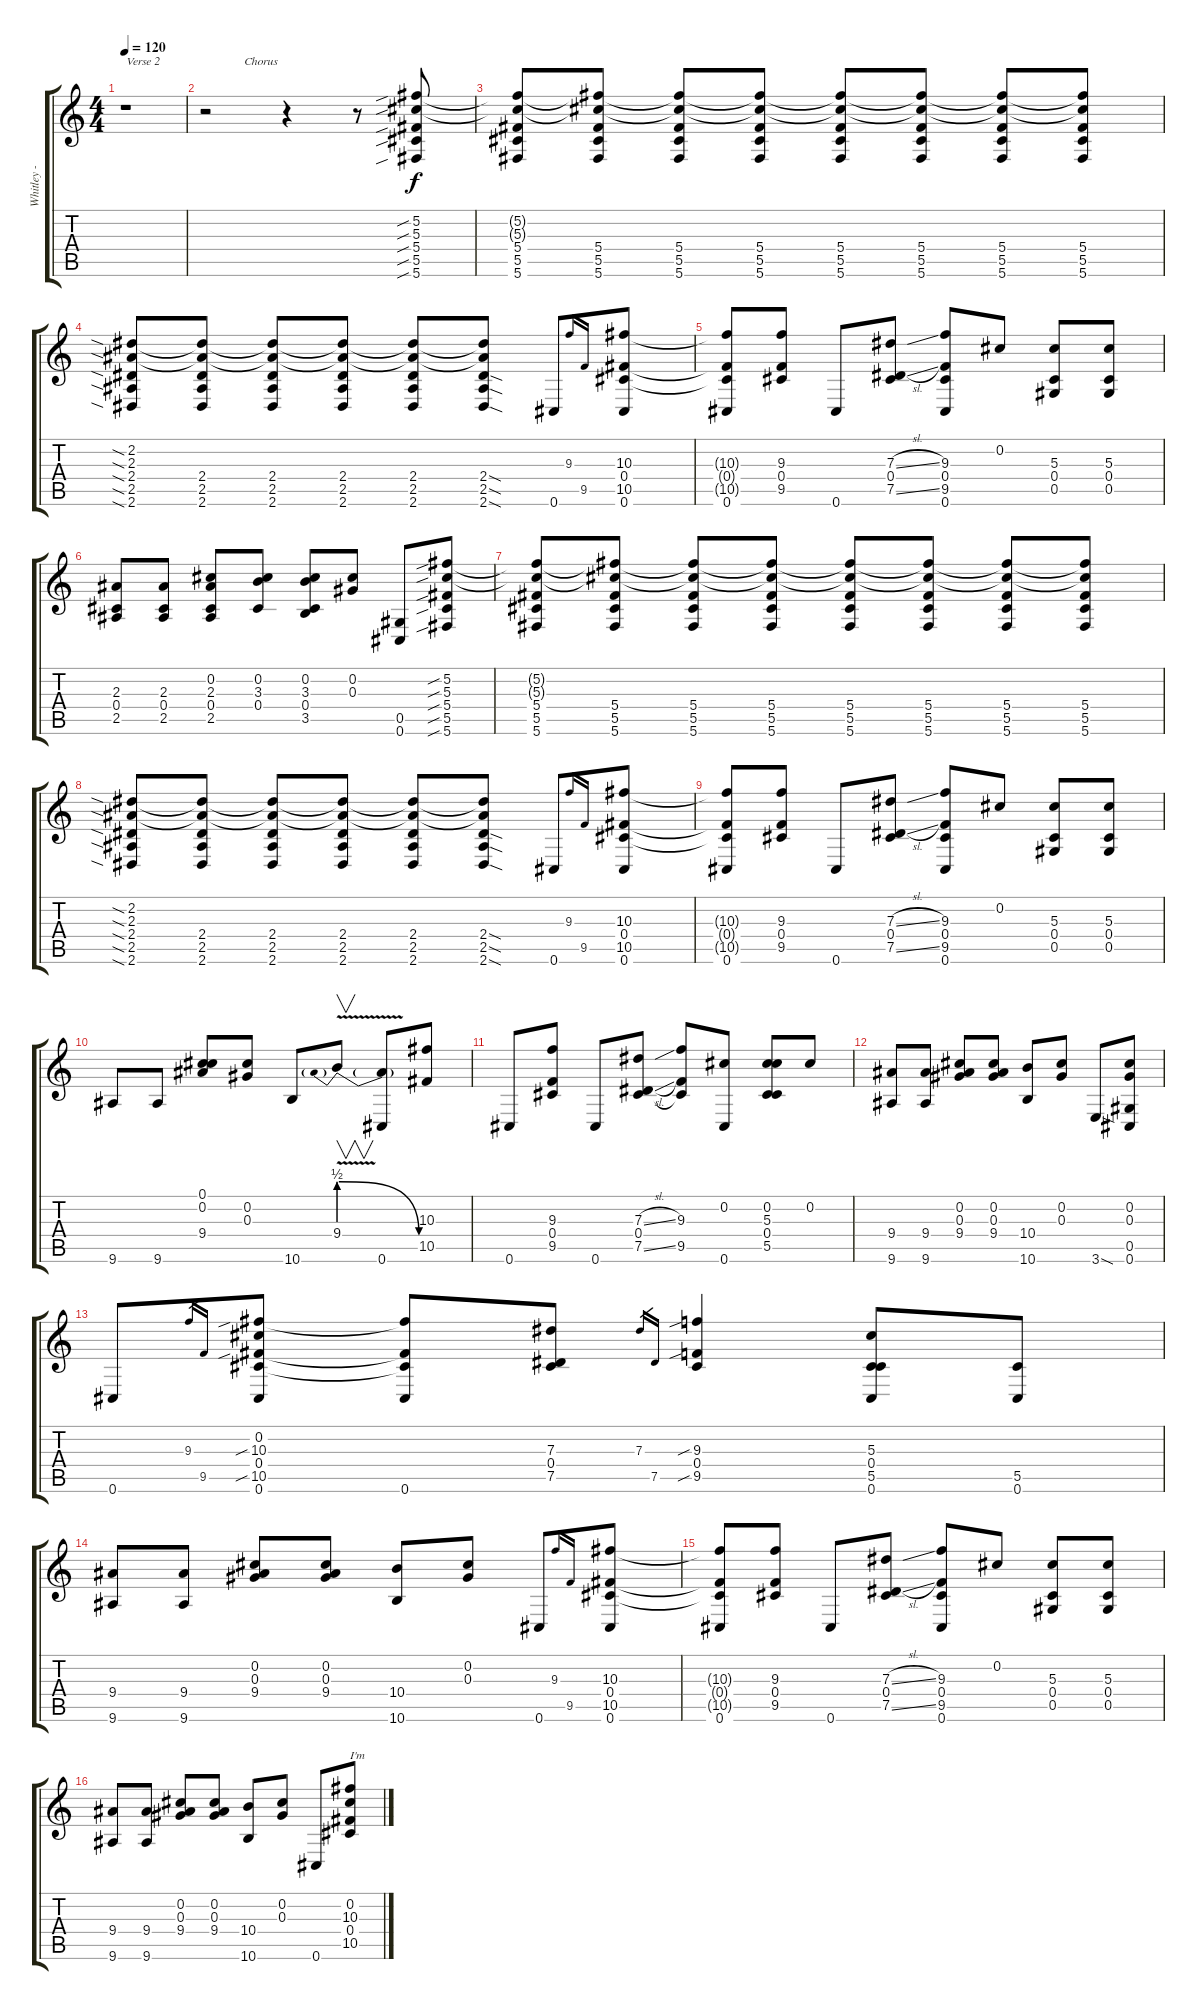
\track ("Whitley - C#G#C#G#C#C#" "Whitley - ") {instrument acousticguitarsteel}
\staff {score tabs}
\tuning (Db4 Db4 Ab3 Db3 Ab2 Db2) {hide}
\ts (4 4)
\tempo 120
\clef g2
\ks c
r.1{txt "Verse 2" dy f} |
r.2{txt "             Chorus"} r.4 r.8 (5.2{sib} 5.3{sib} 5.4{sib} 5.5{sib} 5.6{sib}).8 |
(5.2{t} 5.3{t} 5.4 5.5 5.6).8 (5.2{t} 5.3{t} 5.4 5.5 5.6).8 (5.2{t} 5.3{t} 5.4 5.5 5.6).8 (5.2{t} 5.3{t} 5.4 5.5 5.6).8 (5.2{t} 5.3{t} 5.4 5.5 5.6).8 (5.2{t} 5.3{t} 5.4 5.5 5.6).8 (5.2{t} 5.3{t} 5.4 5.5 5.6).8 (5.2{t} 5.3{t} 5.4 5.5 5.6).8 |
(2.2{sia} 2.3{sia} 2.4{sia} 2.5{sia} 2.6{sia}).8 (2.2{t} 2.3{t} 2.4 2.5 2.6).8 (2.2{t} 2.3{t} 2.4 2.5 2.6).8 (2.2{t} 2.3{t} 2.4 2.5 2.6).8 (2.2{t} 2.3{t} 2.4 2.5 2.6).8 (2.2{t} 2.3{t} 2.4{sod} 2.5{sod} 2.6{sod}).8 0.6.8 9.3.16{gr onbeat} 9.5.16{gr onbeat} (10.3 0.4 10.5 0.6).8 |
(10.3{t} 0.4{t} 10.5{t} 0.6).8 (9.3 0.4 9.5).8 0.6.8 (7.3{sl} 0.4 7.5{sl}).8 (9.3 0.4 9.5 0.6).8 0.2.8 (5.3 0.4 0.5).8 (5.3 0.4 0.5).8 |
(2.3 0.4 2.5).8 (2.3 0.4 2.5).8 (0.2 2.3 0.4 2.5).8 (0.2 3.3 0.4).8 (0.2 3.3 0.4 3.5).8 (0.2 0.3).8 (0.5 0.6).8 (5.2{sib} 5.3{sib} 5.4{sib} 5.5{sib} 5.6{sib}).8 |
(5.2{t} 5.3{t} 5.4 5.5 5.6).8 (5.2{t} 5.3{t} 5.4 5.5 5.6).8 (5.2{t} 5.3{t} 5.4 5.5 5.6).8 (5.2{t} 5.3{t} 5.4 5.5 5.6).8 (5.2{t} 5.3{t} 5.4 5.5 5.6).8 (5.2{t} 5.3{t} 5.4 5.5 5.6).8 (5.2{t} 5.3{t} 5.4 5.5 5.6).8 (5.2{t} 5.3{t} 5.4 5.5 5.6).8 |
(2.2{sia} 2.3{sia} 2.4{sia} 2.5{sia} 2.6{sia}).8 (2.2{t} 2.3{t} 2.4 2.5 2.6).8 (2.2{t} 2.3{t} 2.4 2.5 2.6).8 (2.2{t} 2.3{t} 2.4 2.5 2.6).8 (2.2{t} 2.3{t} 2.4 2.5 2.6).8 (2.2{t} 2.3{t} 2.4{sod} 2.5{sod} 2.6{sod}).8 0.6.8 9.3.16{gr onbeat} 9.5.16{gr onbeat} (10.3 0.4 10.5 0.6).8 |
(10.3{t} 0.4{t} 10.5{t} 0.6).8 (9.3 0.4 9.5).8 0.6.8 (7.3{sl} 0.4 7.5{sl}).8 (9.3 0.4 9.5 0.6).8 0.2.8 (5.3 0.4 0.5).8 (5.3 0.4 0.5).8 |
9.6.8 9.6.8 (0.1 0.2 9.4).8 (0.2 0.3).8 10.6.8 9.4{be (prebendrelease 0 2 60 0) v}.8{v} (9.4{t} 0.6).8 (10.3 10.5).8 |
0.6.8 (9.3 0.4 9.5).8 0.6.8 (7.3{sl} 0.4 7.5{sl}).8 (9.3 0.4{t} 9.5).8 (0.2 0.6).8 (0.2 5.3 0.4 5.5).8 0.2.8 |
(9.4 9.6).8 (9.4 9.6).8 (0.2 0.3 9.4).8 (0.2 0.3 9.4).8 (10.4 10.6).8 (0.2 0.3).8 3.6{sod}.8 (0.2 0.3 0.5 0.6).8 |
0.6.8 9.3.16{gr} 9.5.16{gr} (0.2 10.3{sib} 0.4 10.5{sib} 0.6).8 (10.3{t} 0.4{t} 10.5{t} 0.6).8 (7.3 0.4 7.5).8 7.3.16{gr} 7.5.16{gr} (9.3{sib} 0.4 9.5{sib}).4 (5.3 0.4 5.5 0.6).8 (5.5 0.6).8 |
(9.4 9.6).8 (9.4 9.6).8 (0.2 0.3 9.4).8 (0.2 0.3 9.4).8 (10.4 10.6).8 (0.2 0.3).8 0.6.8 9.3.16{gr onbeat} 9.5.16{gr onbeat} (10.3 0.4 10.5 0.6).8 |
(10.3{t} 0.4{t} 10.5{t} 0.6).8 (9.3 0.4 9.5).8 0.6.8 (7.3{sl} 0.4 7.5{sl}).8 (9.3 0.4 9.5 0.6).8 0.2.8 (5.3 0.4 0.5).8 (5.3 0.4 0.5).8 |
(9.4 9.6).8 (9.4 9.6).8 (0.2 0.3 9.4).8 (0.2 0.3 9.4).8 (10.4 10.6).8 (0.2 0.3).8 0.6.8 (0.2 10.3 0.4 10.5).8{txt "I'm"}
